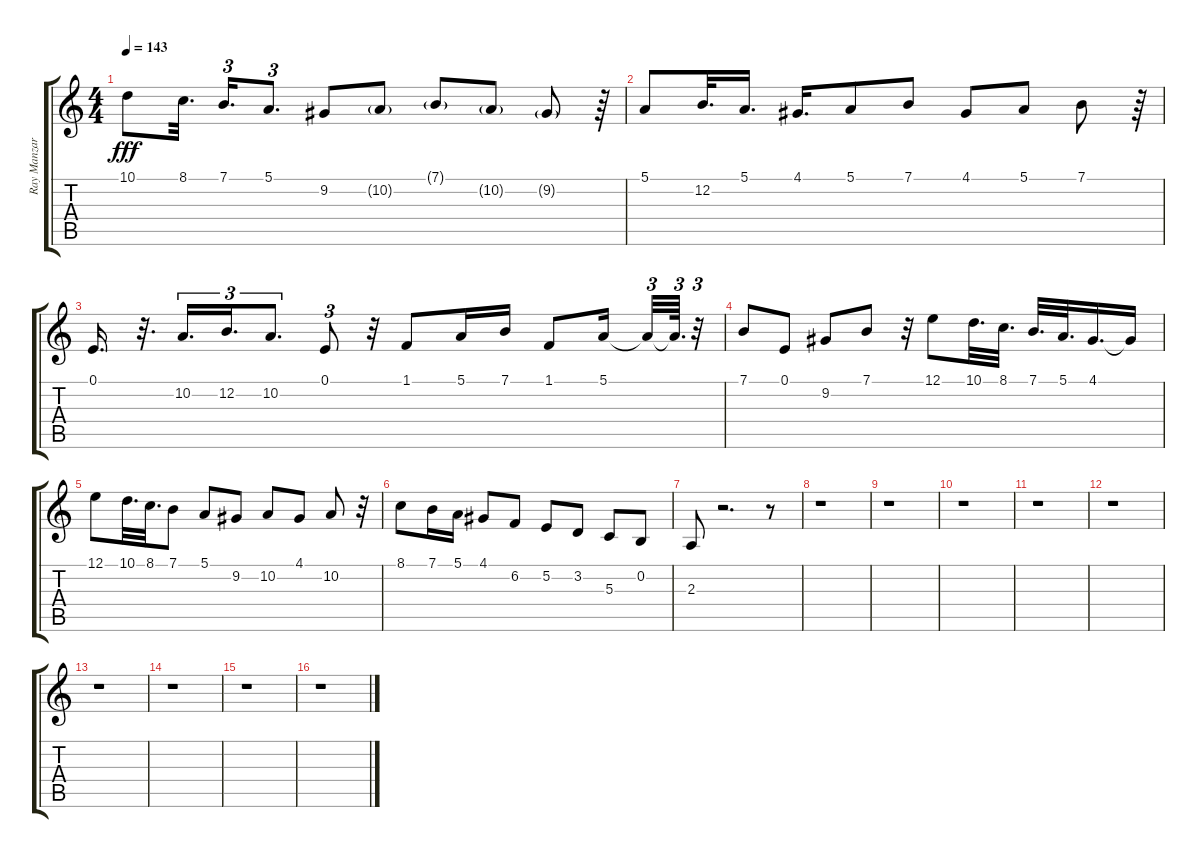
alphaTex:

\track ("Ray Manzarek (Teclado)" "Ray Manzar") {instrument drawbarorgan}
\staff {score tabs}
\tuning (E4 B3 G3 D3 A2 E2) {hide}
\ts (4 4)
\tempo 143
\clef g2
\ks c
10.1.8{dy fff} 8.1.32{d beam splitsecondary} 7.1.16{d tu (3 2)} 5.1.8{d tu (3 2)} 9.2.8 10.2{g}.8 7.1{g}.8 10.2{g}.8 9.2{g}.8 r.64 |
5.1.8 12.2.32{d} 5.1.16{d} 4.1.16{d} 5.1.8 7.1.8 4.1.8 5.1.8 7.1.8 r.64 |
0.1.16{d} r.32{d} 10.2.16{d tu (3 2)} 12.2.16{d tu (3 2)} 10.2.8{d tu (3 2)} 0.1.8{tu (3 2)} r.32 1.1.8 5.1.16 7.1.16 1.1.8 5.1.16{beam splitsecondary} 5.1{t}.32{tu (3 2)} 5.1{t}.64{d tu (3 2)} r.32{tu (3 2)} |
7.1.8 0.1.8 9.2.8 7.1.8 r.32 12.1.8 10.1.32{d} 8.1.32{d} 7.1.32{d} 5.1.32{d} 4.1.16{d} 4.1{t}.16 |
12.1.8 10.1.32{d} 8.1.32{d} 7.1.8 5.1.8 9.2.8 10.2.8 4.1.8 10.2.8 r.32 |
8.1.8 7.1.16 5.1.16 4.1.8 6.2.8 5.2.8 3.2.8 5.3.8 0.2.8 |
2.3.8 r.2{d} r.8 |
r.1 |
r.1 |
r.1 |
r.1 |
r.1 |
r.1 |
r.1 |
r.1 |
r.1
